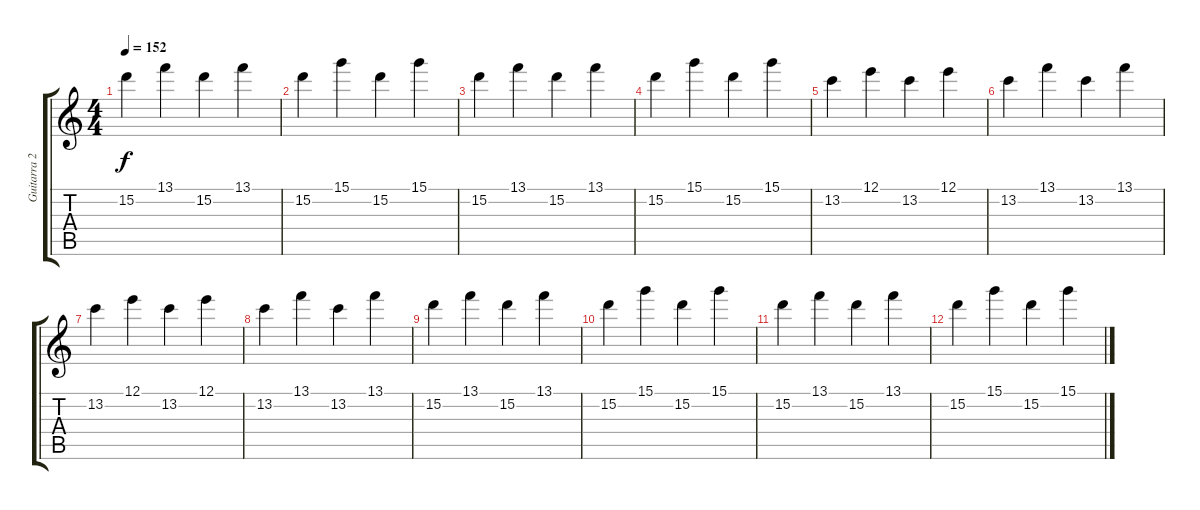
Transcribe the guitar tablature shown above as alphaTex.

\track ("Guitarra 2" "Guitarra 2") {instrument overdrivenguitar}
\staff {score tabs}
\tuning (E4 B3 G3 D3 A2 E2) {hide}
\ts (4 4)
\tempo 152
\clef g2
\ks c
15.2.4{dy f} 13.1.4 15.2.4 13.1.4 |
15.2.4 15.1.4 15.2.4 15.1.4 |
15.2.4 13.1.4 15.2.4 13.1.4 |
15.2.4 15.1.4 15.2.4 15.1.4 |
13.2.4 12.1.4 13.2.4 12.1.4 |
13.2.4 13.1.4 13.2.4 13.1.4 |
13.2.4 12.1.4 13.2.4 12.1.4 |
13.2.4 13.1.4 13.2.4 13.1.4 |
15.2.4 13.1.4 15.2.4 13.1.4 |
15.2.4 15.1.4 15.2.4 15.1.4 |
15.2.4 13.1.4 15.2.4 13.1.4 |
15.2.4 15.1.4 15.2.4 15.1.4
